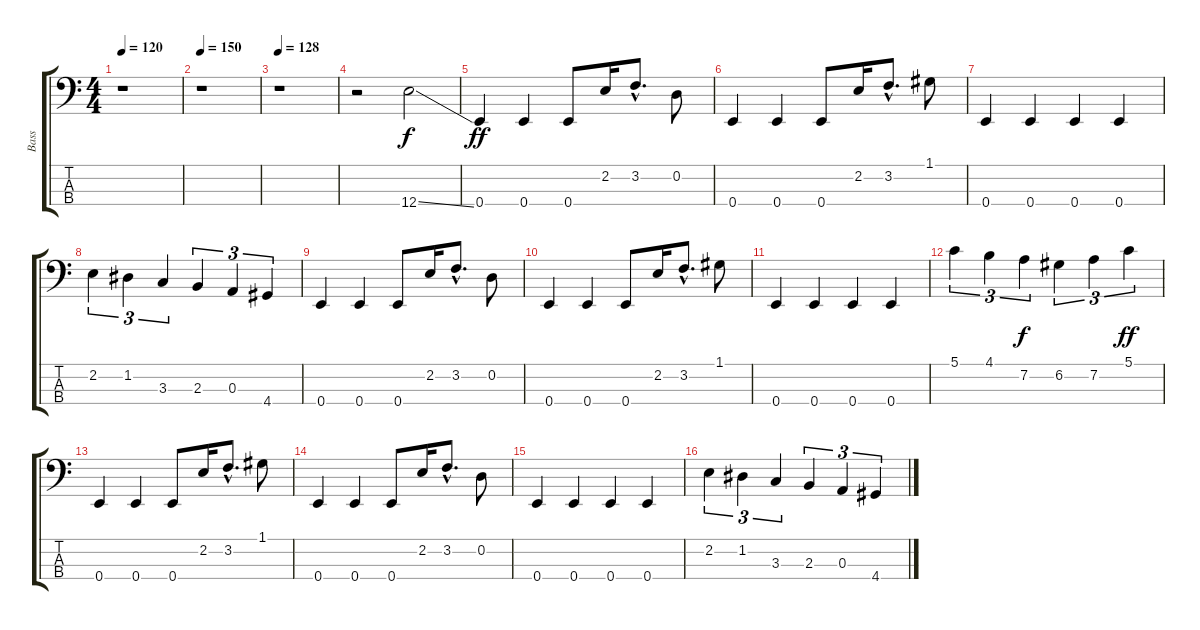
\track ("Bass" "Bass") {instrument electricbassfinger}
\staff {score tabs}
\tuning (G2 D2 A1 E1) {hide}
\ts (4 4)
\tempo 120
\clef f4
\ks c
r.1{dy f} |
\tempo 150
r.1 |
\tempo 128
r.1 |
r.2 12.4{ss}.2 |
0.4.4{dy ff} 0.4.4 0.4.8 2.2.16 3.2{hac}.8{d} 0.2.8 |
0.4.4 0.4.4 0.4.8 2.2.16 3.2{hac}.8{d} 1.1.8 |
0.4.4 0.4.4 0.4.4 0.4.4 |
2.2.4{tu (3 2)} 1.2.4{tu (3 2)} 3.3.4{tu (3 2)} 2.3.4{tu (3 2)} 0.3.4{tu (3 2)} 4.4.4{tu (3 2)} |
0.4.4 0.4.4 0.4.8 2.2.16 3.2{hac}.8{d} 0.2.8 |
0.4.4 0.4.4 0.4.8 2.2.16 3.2{hac}.8{d} 1.1.8 |
0.4.4 0.4.4 0.4.4 0.4.4 |
5.1.4{tu (3 2)} 4.1.4{tu (3 2)} 7.2.4{tu (3 2) dy f} 6.2.4{tu (3 2)} 7.2.4{tu (3 2)} 5.1.4{tu (3 2) dy ff} |
0.4.4 0.4.4 0.4.8 2.2.16 3.2{hac}.8{d} 1.1.8 |
0.4.4 0.4.4 0.4.8 2.2.16 3.2{hac}.8{d} 0.2.8 |
0.4.4 0.4.4 0.4.4 0.4.4 |
2.2.4{tu (3 2)} 1.2.4{tu (3 2)} 3.3.4{tu (3 2)} 2.3.4{tu (3 2)} 0.3.4{tu (3 2)} 4.4.4{tu (3 2)}
